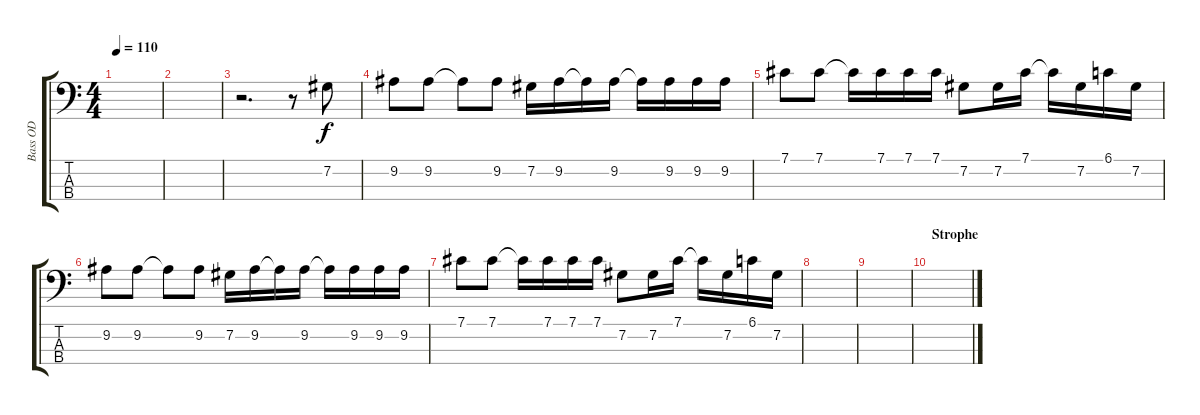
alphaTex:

\track ("Bass OD" "Bass OD") {instrument overdrivenguitar}
\staff {score tabs}
\tuning (Gb2 Db2 Ab1 Eb1) {hide}
\ts (4 4)
\tempo 110
\clef f4
\ks c
|
|
r.2{d} r.8 7.2.8 |
9.2.8 9.2.8 9.2{t}.8 9.2.8 7.2.16 9.2.16 9.2{t}.16 9.2.16 9.2{t}.16 9.2.16 9.2.16 9.2.16 |
7.1.8 7.1.8 7.1{t}.16 7.1.16 7.1.16 7.1.16 7.2.8 7.2.16 7.1.16 7.1{t}.16 7.2.16 6.1.16 7.2.16 |
9.2.8 9.2.8 9.2{t}.8 9.2.8 7.2.16 9.2.16 9.2{t}.16 9.2.16 9.2{t}.16 9.2.16 9.2.16 9.2.16 |
7.1.8 7.1.8 7.1{t}.16 7.1.16 7.1.16 7.1.16 7.2.8 7.2.16 7.1.16 7.1{t}.16 7.2.16 6.1.16 7.2.16 |
|
|
\section ("" "Strophe")
